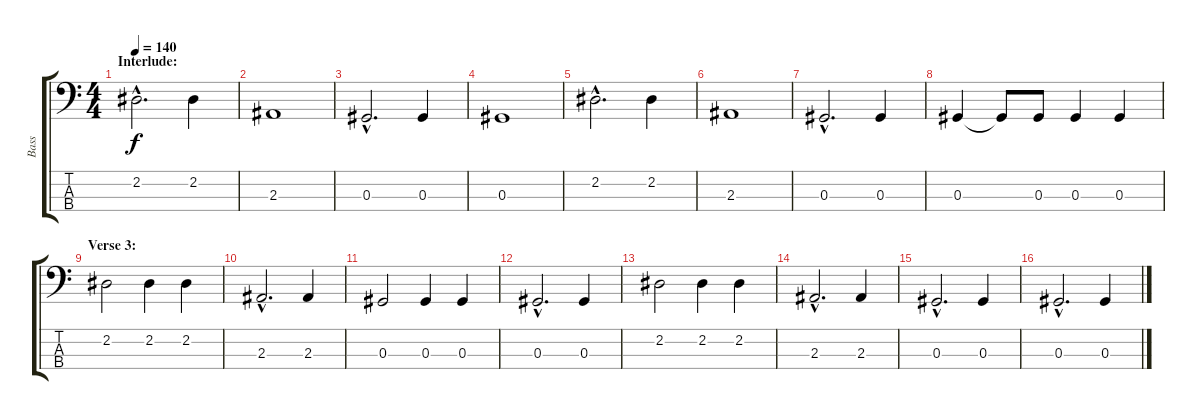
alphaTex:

\track ("Bass" "Bass") {instrument slapbass2}
\staff {score tabs}
\tuning (Gb2 Db2 Ab1 Eb1) {hide}
\ts (4 4)
\section ("" "Interlude:")
\tempo 140
\clef f4
\ks c
2.2{hac}.2{d dy f} 2.2.4 |
2.3.1 |
0.3{hac}.2{d} 0.3.4 |
0.3.1 |
2.2{hac}.2{d} 2.2.4 |
2.3.1 |
0.3{hac}.2{d} 0.3.4 |
0.3.4 0.3{t}.8 0.3.8 0.3.4 0.3.4 |
\section ("" "Verse 3:")
2.2.2 2.2.4 2.2.4 |
2.3{hac}.2{d} 2.3.4 |
0.3.2 0.3.4 0.3.4 |
0.3{hac}.2{d} 0.3.4 |
2.2.2 2.2.4 2.2.4 |
2.3{hac}.2{d} 2.3.4 |
0.3{hac}.2{d} 0.3.4 |
0.3{hac}.2{d} 0.3.4
